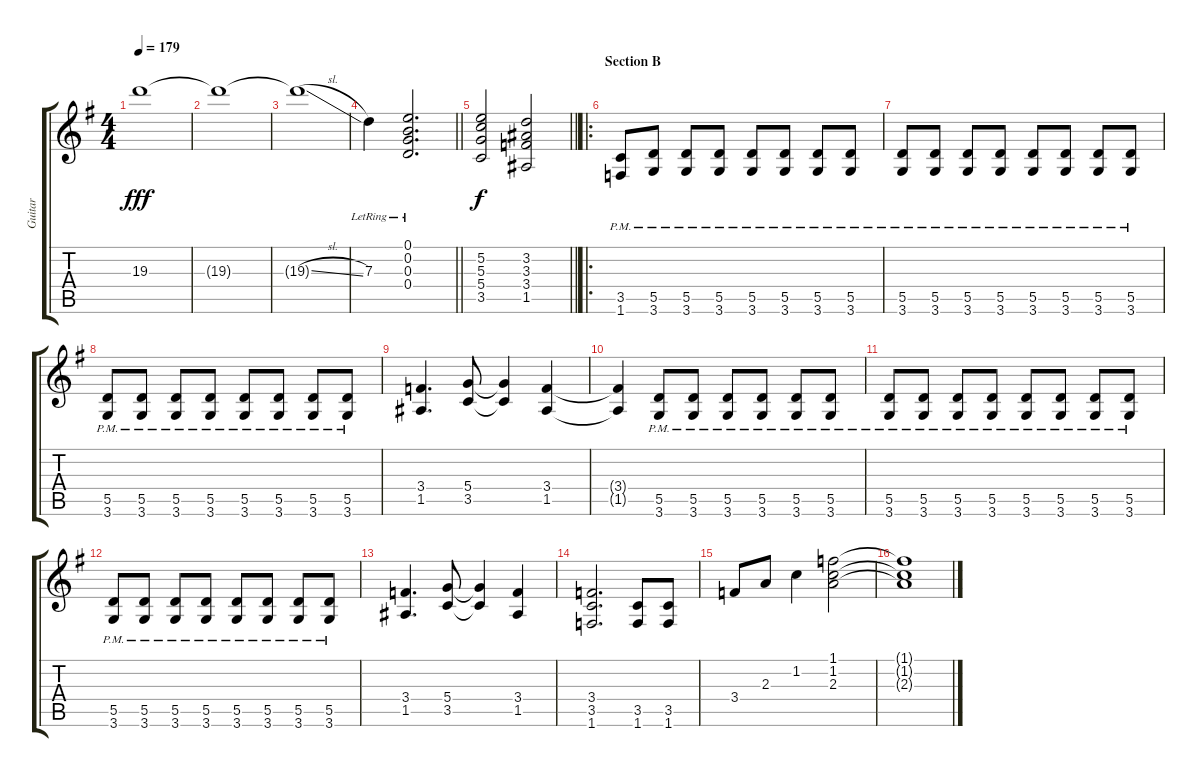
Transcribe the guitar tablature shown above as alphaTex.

\track ("Guitar" "Guitar") {instrument overdrivenguitar}
\staff {score tabs}
\tuning (E4 B3 G3 D3 A2 E2) {hide}
\ts (4 4)
\tempo 179
\clef g2
\ks g
19.3{t}.1{dy fff} |
19.3{t}.1 |
19.3{sl t}.1 |
\barLineRight lightlight
7.3{lr}.4 (0.1 0.2 0.3{lr} 0.4).2{d} |
\barLineRight lightlight
(5.2 5.3 5.4 3.5).2{dy f} (3.2 3.3 3.4 1.5).2 |
\ro
\section ("" "Section B")
(3.5{pm} 1.6{pm}).8{volume 12} (5.5{pm} 3.6{pm}).8 (5.5{pm} 3.6{pm}).8 (5.5{pm} 3.6{pm}).8 (5.5{pm} 3.6{pm}).8 (5.5{pm} 3.6{pm}).8 (5.5{pm} 3.6{pm}).8 (5.5{pm} 3.6{pm}).8 |
(5.5{pm} 3.6{pm}).8 (5.5{pm} 3.6{pm}).8 (5.5{pm} 3.6{pm}).8 (5.5{pm} 3.6{pm}).8 (5.5{pm} 3.6{pm}).8 (5.5{pm} 3.6{pm}).8 (5.5{pm} 3.6{pm}).8 (5.5{pm} 3.6{pm}).8 |
(5.5{pm} 3.6{pm}).8 (5.5{pm} 3.6{pm}).8 (5.5{pm} 3.6{pm}).8 (5.5{pm} 3.6{pm}).8 (5.5{pm} 3.6{pm}).8 (5.5{pm} 3.6{pm}).8 (5.5{pm} 3.6{pm}).8 (5.5{pm} 3.6{pm}).8 |
(3.4 1.5).4{d} (5.4 3.5).8 (5.4{t} 3.5{t}).4 (3.4 1.5).4 |
(3.4{t} 1.5{t}).4 (5.5{pm} 3.6{pm}).8 (5.5{pm} 3.6{pm}).8 (5.5{pm} 3.6{pm}).8 (5.5{pm} 3.6{pm}).8 (5.5{pm} 3.6{pm}).8 (5.5{pm} 3.6{pm}).8 |
(5.5{pm} 3.6{pm}).8 (5.5{pm} 3.6{pm}).8 (5.5{pm} 3.6{pm}).8 (5.5{pm} 3.6{pm}).8 (5.5{pm} 3.6{pm}).8 (5.5{pm} 3.6{pm}).8 (5.5{pm} 3.6{pm}).8 (5.5{pm} 3.6{pm}).8 |
(5.5{pm} 3.6{pm}).8 (5.5{pm} 3.6{pm}).8 (5.5{pm} 3.6{pm}).8 (5.5{pm} 3.6{pm}).8 (5.5{pm} 3.6{pm}).8 (5.5{pm} 3.6{pm}).8 (5.5{pm} 3.6{pm}).8 (5.5{pm} 3.6{pm}).8 |
(3.4 1.5).4{d} (5.4 3.5).8 (5.4{t} 3.5{t}).4 (3.4 1.5).4 |
(3.4 3.5 1.6).2{d} (3.5 1.6).8 (3.5 1.6).8 |
3.4.8 2.3.8 1.2.4 (1.1 1.2 2.3).2 |
(1.1{t} 1.2{t} 2.3{t}).1
